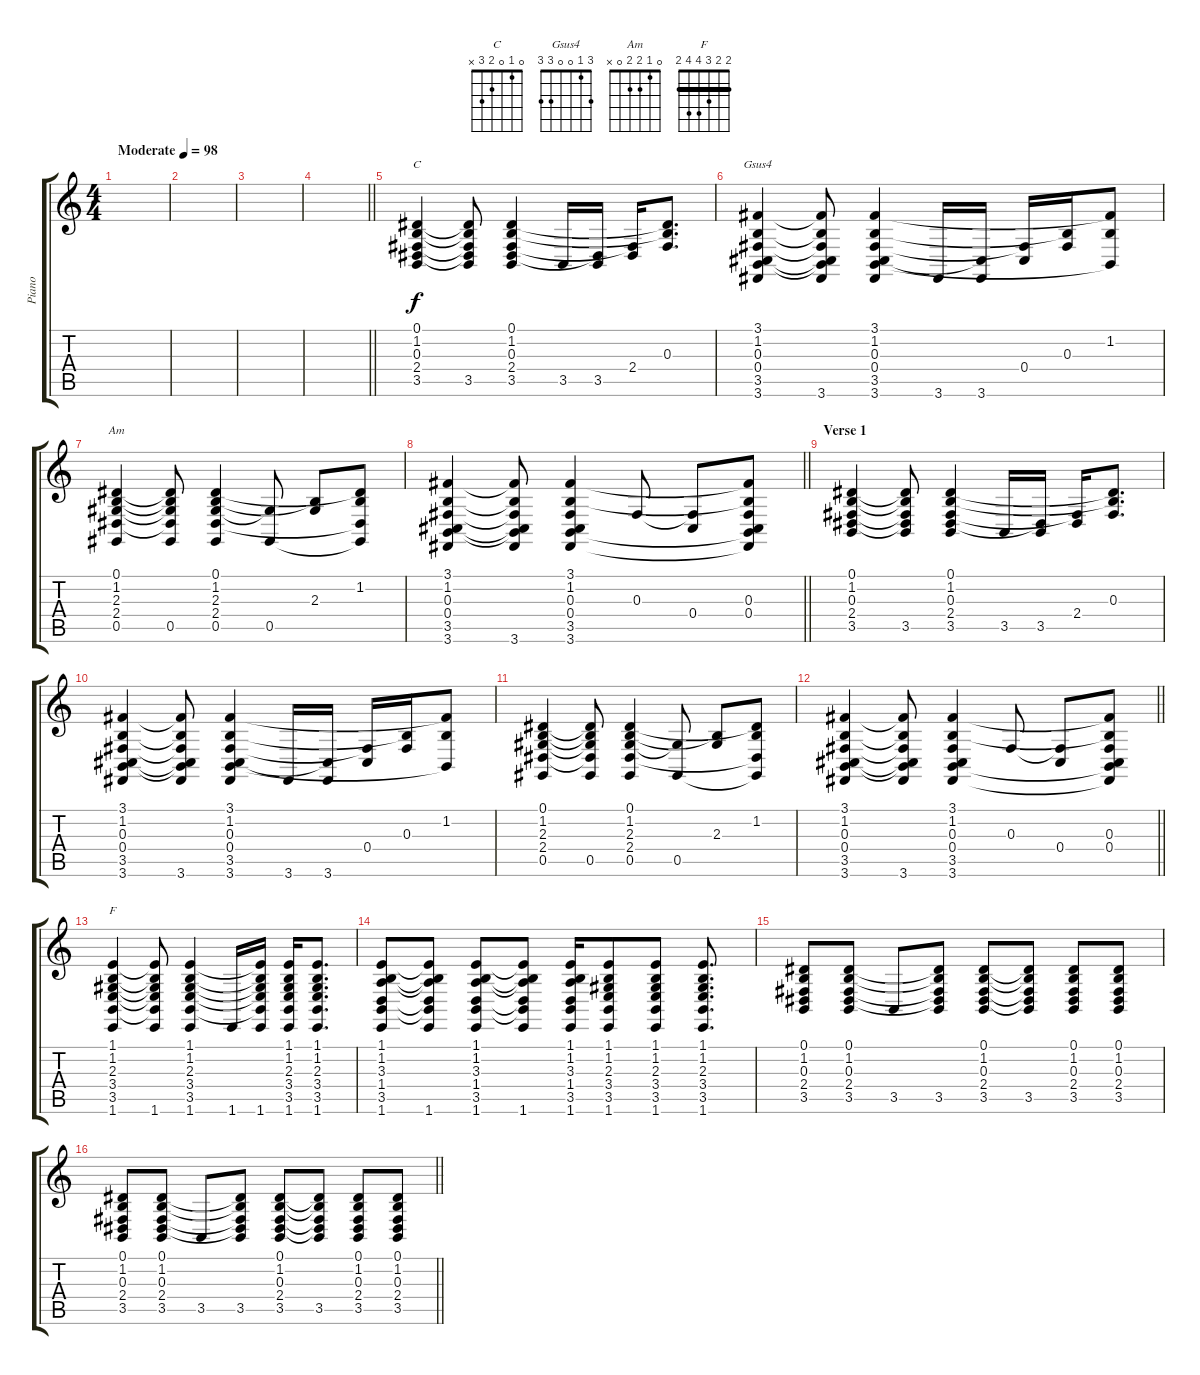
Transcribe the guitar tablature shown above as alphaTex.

\track ("Piano" "Piano") {instrument brightacousticpiano}
\staff {score tabs}
\tuning (Eb4 Bb3 Gb3 Db3 Ab2 Eb2) {hide}
\chord ("C" 0 1 0 2 3 x)
\chord ("Gsus4" 3 1 0 0 3 3)
\chord ("Am" 0 1 2 2 0 x)
\chord ("F" 2 2 3 4 4 2) {barre 2}
\ts (4 4)
\tempo (98 "Moderate")
\clef g2
\ks c
|
|
|
\barLineRight lightlight
|
(0.1 1.2 0.3 2.4 3.5).4{ch "C"} (0.1{t} 1.2{t} 0.3{t} 2.4{t} 3.5).8 (0.1 1.2 0.3 2.4 3.5).4 3.5.16 (2.4{t} 3.5).16 (0.3{t} 2.4).16 (0.1{t} 1.2{t} 0.3).8{d} |
(3.1 1.2 0.3 0.4 3.5 3.6).4{ch "Gsus4"} (3.1{t} 1.2{t} 0.3{t} 0.4{t} 3.5{t} 3.6).8 (3.1 1.2 0.3 0.4 3.5 3.6).4 3.6.16 (0.4{t} 3.6).16 (0.3{t} 0.4).16 (1.2{t} 0.3).16 (3.1{t} 1.2 3.5{t}).8 |
(0.1 1.2 2.3 2.4 0.5).4{ch "Am"} (0.1{t} 1.2{t} 2.3{t} 2.4{t} 0.5).8 (0.1 1.2 2.3 2.4 0.5).4 (2.3{t} 0.5).8 (1.2{t} 2.3).8 (0.1{t} 1.2 2.4{t} 0.5{t}).8 |
\barLineRight lightlight
(3.1 1.2 0.3 0.4 3.5 3.6).4 (3.1{t} 1.2{t} 0.3{t} 0.4{t} 3.5{t} 3.6).8 (3.1 1.2 0.3 0.4 3.5 3.6).4 0.3.8 (0.3{t} 0.4).8 (3.1{t} 1.2{t} 0.3 0.4 3.5{t} 3.6{t}).8 |
\section ("" "Verse 1")
(0.1 1.2 0.3 2.4 3.5).4 (0.1{t} 1.2{t} 0.3{t} 2.4{t} 3.5).8 (0.1 1.2 0.3 2.4 3.5).4 3.5.16 (2.4{t} 3.5).16 (0.3{t} 2.4).16 (0.1{t} 1.2{t} 0.3).8{d} |
(3.1 1.2 0.3 0.4 3.5 3.6).4 (3.1{t} 1.2{t} 0.3{t} 0.4{t} 3.5{t} 3.6).8 (3.1 1.2 0.3 0.4 3.5 3.6).4 3.6.16 (0.4{t} 3.6).16 (0.3{t} 0.4).16 (1.2{t} 0.3).16 (3.1{t} 1.2 3.5{t}).8 |
(0.1 1.2 2.3 2.4 0.5).4 (0.1{t} 1.2{t} 2.3{t} 2.4{t} 0.5).8 (0.1 1.2 2.3 2.4 0.5).4 (2.3{t} 0.5).8 (1.2{t} 2.3).8 (0.1{t} 1.2 2.4{t} 0.5{t}).8 |
\barLineRight lightlight
(3.1 1.2 0.3 0.4 3.5 3.6).4 (3.1{t} 1.2{t} 0.3{t} 0.4{t} 3.5{t} 3.6).8 (3.1 1.2 0.3 0.4 3.5 3.6).4 0.3.8 (0.3{t} 0.4).8 (3.1{t} 1.2{t} 0.3 0.4 3.5{t} 3.6{t}).8 |
(1.1 1.2 2.3 3.4 3.5 1.6).4{ch "F"} (1.1{t} 1.2{t} 2.3{t} 3.4{t} 3.5{t} 1.6).8 (1.1 1.2 2.3 3.4 3.5 1.6).4 1.6.16 (1.1{t} 1.2{t} 2.3{t} 3.4{t} 3.5{t} 1.6).16 (1.1 1.2 2.3 3.4 3.5 1.6).16 (1.1 1.2 2.3 3.4 3.5 1.6).8{d} |
(1.1 1.2 3.3 1.4 3.5 1.6).8 (1.1{t} 1.2{t} 3.3{t} 1.4{t} 3.5{t} 1.6).8 (1.1 1.2 3.3 1.4 3.5 1.6).8 (1.1{t} 1.2{t} 3.3{t} 1.4{t} 3.5{t} 1.6).8 (1.1 1.2 3.3 1.4 3.5 1.6).16 (1.1 1.2 2.3 3.4 3.5 1.6).8 (1.1 1.2 2.3 3.4 3.5 1.6).8 (1.1 1.2 2.3 3.4 3.5 1.6).8{d} |
(0.1 1.2 0.3 2.4 3.5).8 (0.1 1.2 0.3 2.4 3.5).8 3.5.8 (0.1{t} 1.2{t} 0.3{t} 2.4{t} 3.5).8 (0.1 1.2 0.3 2.4 3.5).8 (0.1{t} 1.2{t} 0.3{t} 2.4{t} 3.5).8 (0.1 1.2 0.3 2.4 3.5).8 (0.1 1.2 0.3 2.4 3.5).8 |
\barLineRight lightlight
(0.1 1.2 0.3 2.4 3.5).8 (0.1 1.2 0.3 2.4 3.5).8 3.5.8 (0.1{t} 1.2{t} 0.3{t} 2.4{t} 3.5).8 (0.1 1.2 0.3 2.4 3.5).8 (0.1{t} 1.2{t} 0.3{t} 2.4{t} 3.5).8 (0.1 1.2 0.3 2.4 3.5).8 (0.1 1.2 0.3 2.4 3.5).8
